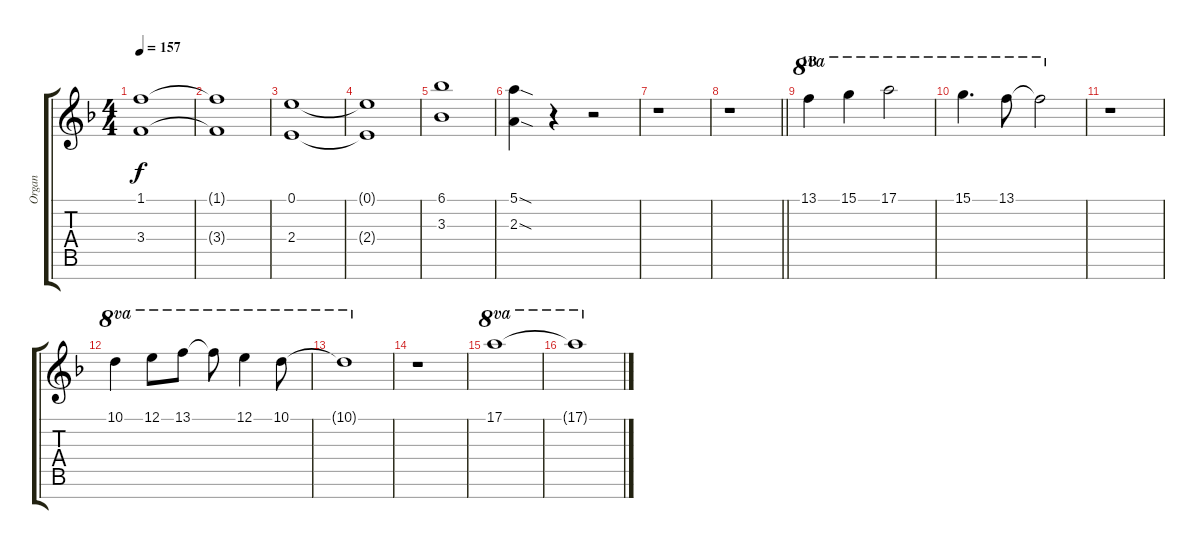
\track ("Organ" "Organ") {instrument rockorgan}
\staff {score tabs}
\tuning (E5 B4 G4 D4 A3 E3 B2) {hide}
\ts (4 4)
\tempo 157
\clef g2
\ks f
(1.1 3.4).1{dy f} |
(1.1{t} 3.4{t}).1 |
(0.1 2.4).1 |
(0.1{t} 2.4{t}).1 |
(6.1 3.3).1 |
(5.1{sod} 2.3{sod}).4 r.4 r.2 |
r.1 |
\barLineRight lightlight
r.1 |
\section ("" "1B")
13.1.4{ot 8va} 15.1.4{ot 8va} 17.1.2{ot 8va} |
15.1.4{d ot 8va} 13.1.8{ot 8va} 13.1{t}.2{ot 8va} |
r.1 |
10.1.4{ot 8va} 12.1.8{ot 8va} 13.1.8{ot 8va} 13.1{t}.8{ot 8va} 12.1.4{ot 8va} 10.1.8{ot 8va} |
10.1{t}.1{ot 8va} |
r.1 |
17.1.1{ot 8va} |
17.1{t}.1{ot 8va}
